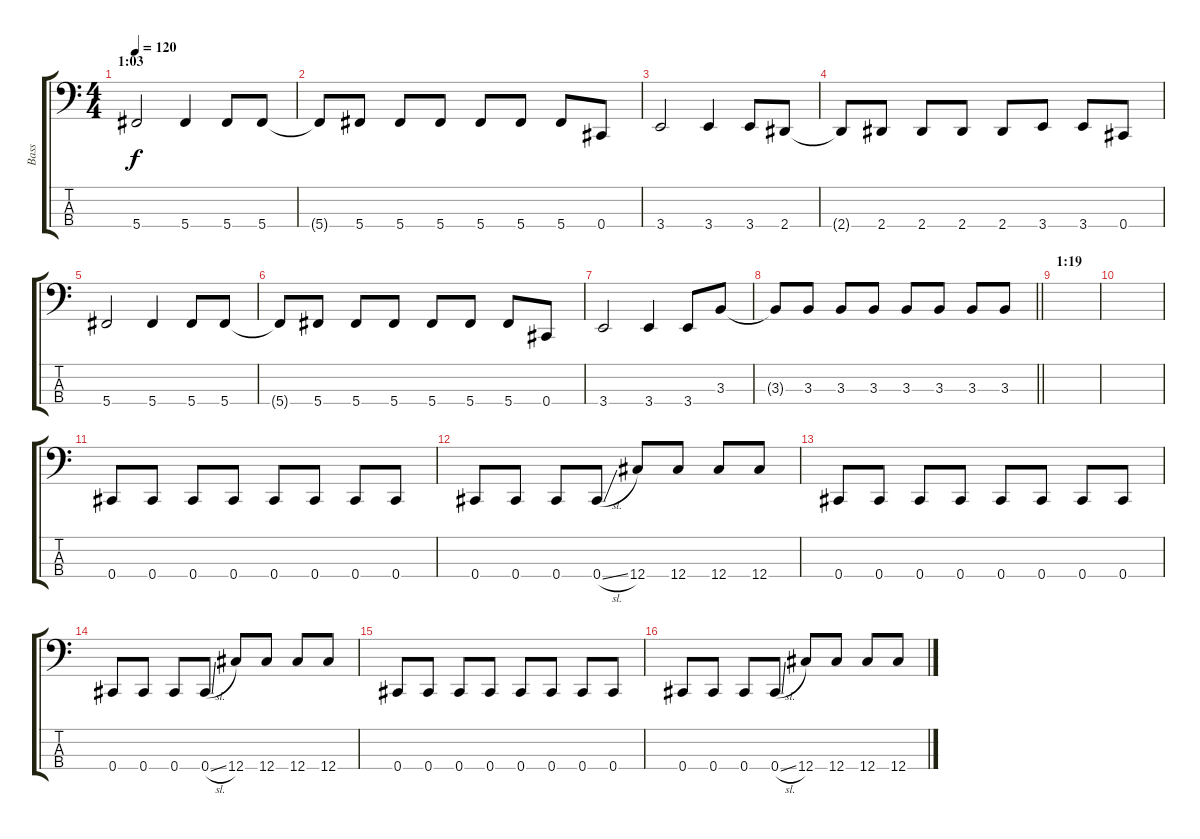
\track ("Bass " "Bass ") {instrument electricbassfinger}
\staff {score tabs}
\tuning (Gb2 Db2 Ab1 Db1) {hide}
\ts (4 4)
\section ("" "1:03")
\tempo 120
\clef f4
\ks c
5.4.2{dy f} 5.4.4 5.4.8 5.4.8 |
5.4{t}.8 5.4.8 5.4.8 5.4.8 5.4.8 5.4.8 5.4.8 0.4.8 |
3.4.2 3.4.4 3.4.8 2.4.8 |
2.4{t}.8 2.4.8 2.4.8 2.4.8 2.4.8 3.4.8 3.4.8 0.4.8 |
5.4.2 5.4.4 5.4.8 5.4.8 |
5.4{t}.8 5.4.8 5.4.8 5.4.8 5.4.8 5.4.8 5.4.8 0.4.8 |
3.4.2 3.4.4 3.4.8 3.3.8 |
\barLineRight lightlight
3.3{t}.8 3.3.8 3.3.8 3.3.8 3.3.8 3.3.8 3.3.8 3.3.8 |
\section ("" "1:19")
|
|
0.4.8 0.4.8 0.4.8 0.4.8 0.4.8 0.4.8 0.4.8 0.4.8 |
0.4.8 0.4.8 0.4.8 0.4{sl}.8 12.4.8 12.4.8 12.4.8 12.4.8 |
0.4.8 0.4.8 0.4.8 0.4.8 0.4.8 0.4.8 0.4.8 0.4.8 |
0.4.8 0.4.8 0.4.8 0.4{sl}.8 12.4.8 12.4.8 12.4.8 12.4.8 |
0.4.8 0.4.8 0.4.8 0.4.8 0.4.8 0.4.8 0.4.8 0.4.8 |
0.4.8 0.4.8 0.4.8 0.4{sl}.8 12.4.8 12.4.8 12.4.8 12.4.8
